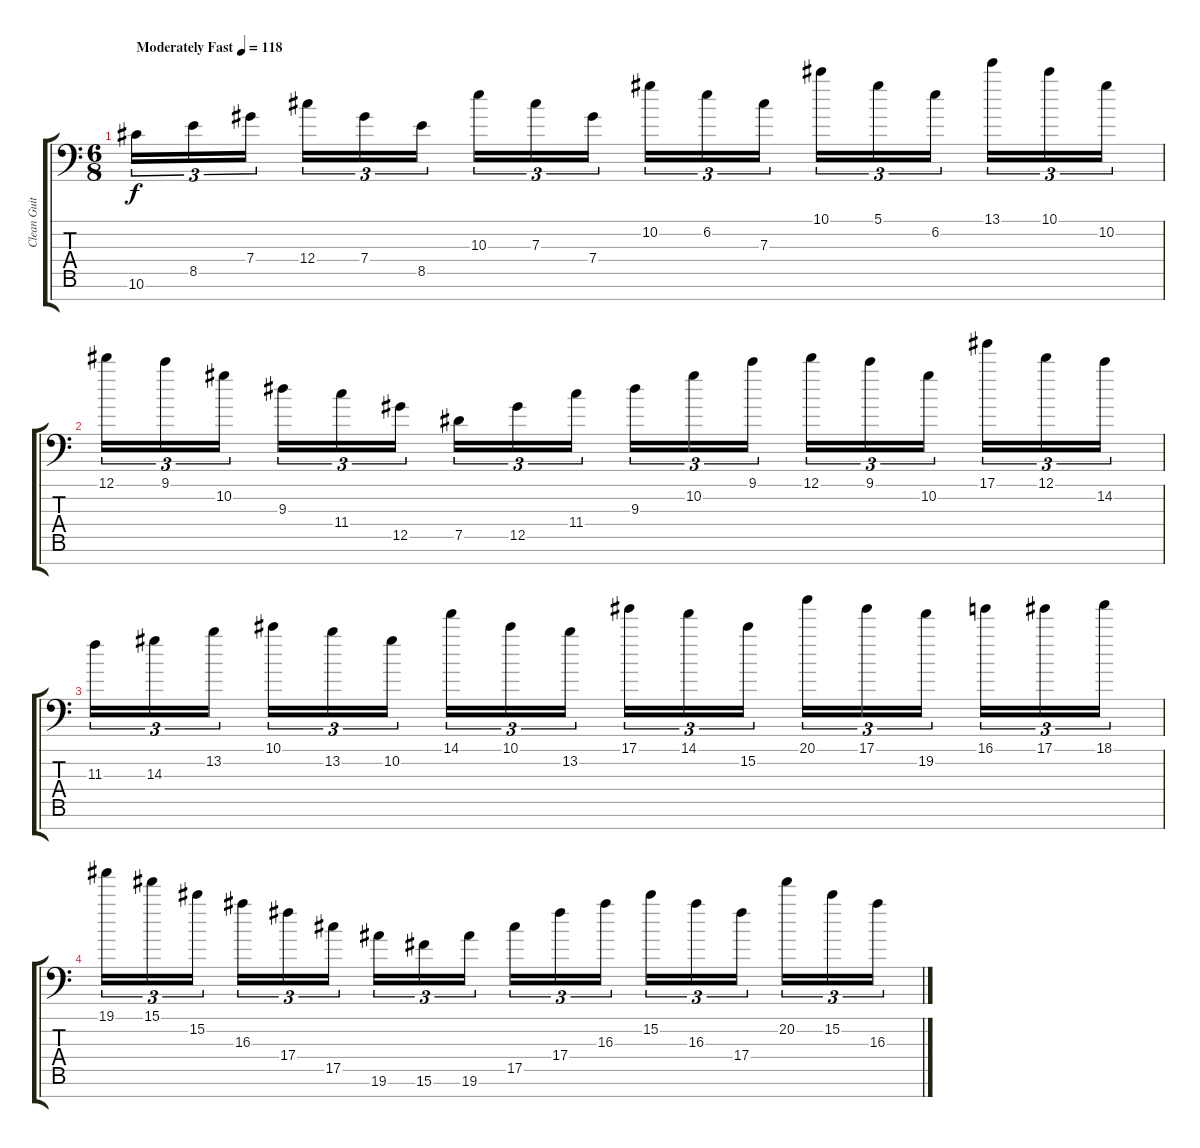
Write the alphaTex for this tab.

\track ("Clean Guitar" "Clean Guit") {instrument acousticguitarnylon}
\staff {score tabs}
\tuning (Eb4 Bb3 Gb3 Db3 Ab2 Eb2 Bb1) {hide}
\ts (6 8)
\tempo (118 "Moderately Fast")
\clef f4
\ks c
10.6.16{tu (3 2) dy f instrument acousticguitarnylon} 8.5.16{tu (3 2)} 7.4.16{tu (3 2) beam splitsecondary} 12.4.16{tu (3 2)} 7.4.16{tu (3 2)} 8.5.16{tu (3 2) beam splitsecondary} 10.3.16{tu (3 2)} 7.3.16{tu (3 2)} 7.4.16{tu (3 2)} 10.2.16{tu (3 2)} 6.2.16{tu (3 2)} 7.3.16{tu (3 2) beam splitsecondary} 10.1.16{tu (3 2)} 5.1.16{tu (3 2)} 6.2.16{tu (3 2) beam splitsecondary} 13.1.16{tu (3 2)} 10.1.16{tu (3 2)} 10.2.16{tu (3 2)} |
12.1.16{tu (3 2)} 9.1.16{tu (3 2)} 10.2.16{tu (3 2) beam splitsecondary} 9.3.16{tu (3 2)} 11.4.16{tu (3 2)} 12.5.16{tu (3 2) beam splitsecondary} 7.5.16{tu (3 2)} 12.5.16{tu (3 2)} 11.4.16{tu (3 2)} 9.3.16{tu (3 2)} 10.2.16{tu (3 2)} 9.1.16{tu (3 2) beam splitsecondary} 12.1.16{tu (3 2)} 9.1.16{tu (3 2)} 10.2.16{tu (3 2) beam splitsecondary} 17.1.16{tu (3 2)} 12.1.16{tu (3 2)} 14.2.16{tu (3 2)} |
11.3.16{tu (3 2)} 14.3.16{tu (3 2)} 13.2.16{tu (3 2) beam splitsecondary} 10.1.16{tu (3 2)} 13.2.16{tu (3 2)} 10.2.16{tu (3 2) beam splitsecondary} 14.1.16{tu (3 2)} 10.1.16{tu (3 2)} 13.2.16{tu (3 2)} 17.1.16{tu (3 2)} 14.1.16{tu (3 2)} 15.2.16{tu (3 2) beam splitsecondary} 20.1.16{tu (3 2)} 17.1.16{tu (3 2)} 19.2.16{tu (3 2) beam splitsecondary} 16.1.16{tu (3 2)} 17.1.16{tu (3 2)} 18.1.16{tu (3 2)} |
19.1.16{tu (3 2)} 15.1.16{tu (3 2)} 15.2.16{tu (3 2) beam splitsecondary} 16.3.16{tu (3 2)} 17.4.16{tu (3 2)} 17.5.16{tu (3 2) beam splitsecondary} 19.6.16{tu (3 2)} 15.6.16{tu (3 2)} 19.6.16{tu (3 2)} 17.5.16{tu (3 2)} 17.4.16{tu (3 2)} 16.3.16{tu (3 2) beam splitsecondary} 15.2.16{tu (3 2)} 16.3.16{tu (3 2)} 17.4.16{tu (3 2) beam splitsecondary} 20.2.16{tu (3 2)} 15.2.16{tu (3 2)} 16.3.16{tu (3 2)}
